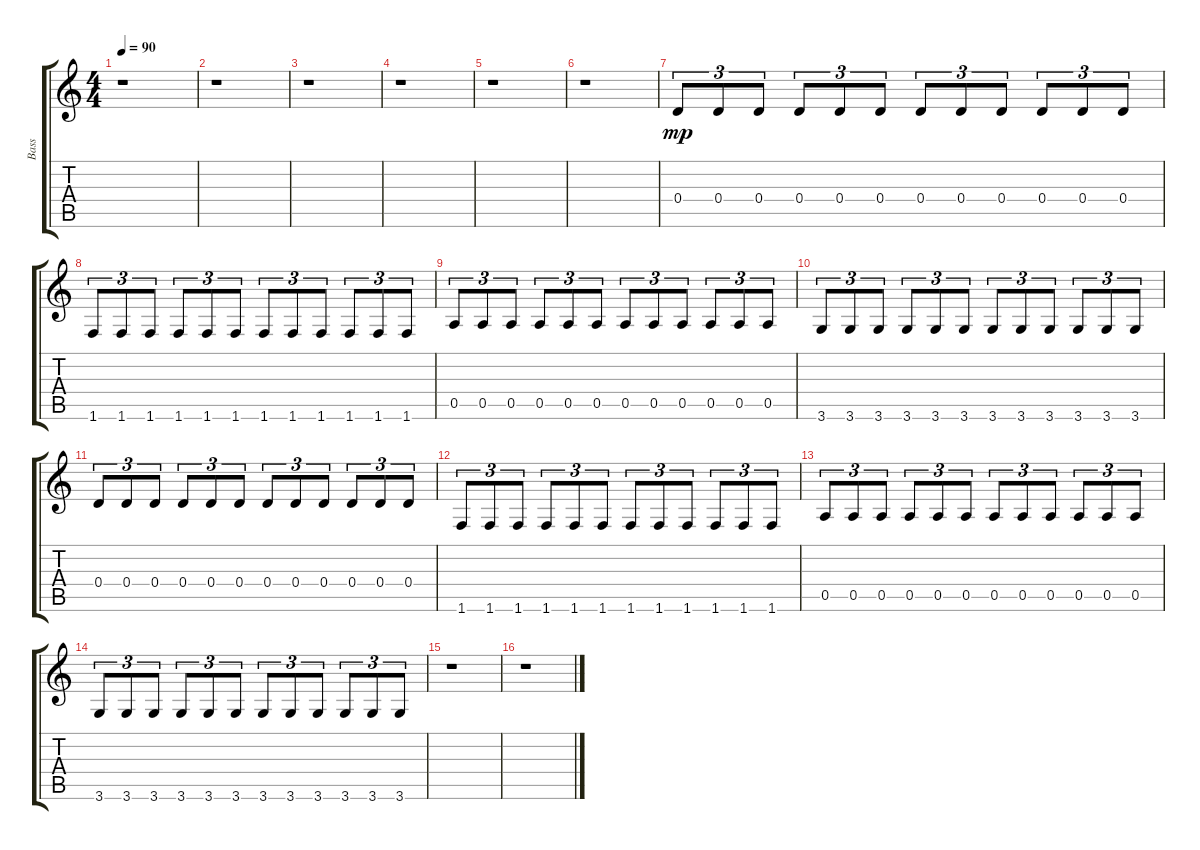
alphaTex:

\track ("Bass" "Bass") {instrument electricbasspick}
\staff {score tabs}
\tuning (E4 B3 G3 D3 A2 E2) {hide}
\ts (4 4)
\tempo 90
\clef g2
\ks c
r.1{dy mp} |
r.1 |
r.1 |
r.1 |
r.1 |
r.1 |
0.4.8{tu (3 2)} 0.4.8{tu (3 2)} 0.4.8{tu (3 2)} 0.4.8{tu (3 2)} 0.4.8{tu (3 2)} 0.4.8{tu (3 2)} 0.4.8{tu (3 2)} 0.4.8{tu (3 2)} 0.4.8{tu (3 2)} 0.4.8{tu (3 2)} 0.4.8{tu (3 2)} 0.4.8{tu (3 2)} |
1.6.8{tu (3 2)} 1.6.8{tu (3 2)} 1.6.8{tu (3 2)} 1.6.8{tu (3 2)} 1.6.8{tu (3 2)} 1.6.8{tu (3 2)} 1.6.8{tu (3 2)} 1.6.8{tu (3 2)} 1.6.8{tu (3 2)} 1.6.8{tu (3 2)} 1.6.8{tu (3 2)} 1.6.8{tu (3 2)} |
0.5.8{tu (3 2)} 0.5.8{tu (3 2)} 0.5.8{tu (3 2)} 0.5.8{tu (3 2)} 0.5.8{tu (3 2)} 0.5.8{tu (3 2)} 0.5.8{tu (3 2)} 0.5.8{tu (3 2)} 0.5.8{tu (3 2)} 0.5.8{tu (3 2)} 0.5.8{tu (3 2)} 0.5.8{tu (3 2)} |
3.6.8{tu (3 2)} 3.6.8{tu (3 2)} 3.6.8{tu (3 2)} 3.6.8{tu (3 2)} 3.6.8{tu (3 2)} 3.6.8{tu (3 2)} 3.6.8{tu (3 2)} 3.6.8{tu (3 2)} 3.6.8{tu (3 2)} 3.6.8{tu (3 2)} 3.6.8{tu (3 2)} 3.6.8{tu (3 2)} |
0.4.8{tu (3 2)} 0.4.8{tu (3 2)} 0.4.8{tu (3 2)} 0.4.8{tu (3 2)} 0.4.8{tu (3 2)} 0.4.8{tu (3 2)} 0.4.8{tu (3 2)} 0.4.8{tu (3 2)} 0.4.8{tu (3 2)} 0.4.8{tu (3 2)} 0.4.8{tu (3 2)} 0.4.8{tu (3 2)} |
1.6.8{tu (3 2)} 1.6.8{tu (3 2)} 1.6.8{tu (3 2)} 1.6.8{tu (3 2)} 1.6.8{tu (3 2)} 1.6.8{tu (3 2)} 1.6.8{tu (3 2)} 1.6.8{tu (3 2)} 1.6.8{tu (3 2)} 1.6.8{tu (3 2)} 1.6.8{tu (3 2)} 1.6.8{tu (3 2)} |
0.5.8{tu (3 2)} 0.5.8{tu (3 2)} 0.5.8{tu (3 2)} 0.5.8{tu (3 2)} 0.5.8{tu (3 2)} 0.5.8{tu (3 2)} 0.5.8{tu (3 2)} 0.5.8{tu (3 2)} 0.5.8{tu (3 2)} 0.5.8{tu (3 2)} 0.5.8{tu (3 2)} 0.5.8{tu (3 2)} |
3.6.8{tu (3 2)} 3.6.8{tu (3 2)} 3.6.8{tu (3 2)} 3.6.8{tu (3 2)} 3.6.8{tu (3 2)} 3.6.8{tu (3 2)} 3.6.8{tu (3 2)} 3.6.8{tu (3 2)} 3.6.8{tu (3 2)} 3.6.8{tu (3 2)} 3.6.8{tu (3 2)} 3.6.8{tu (3 2)} |
r.1 |
r.1
